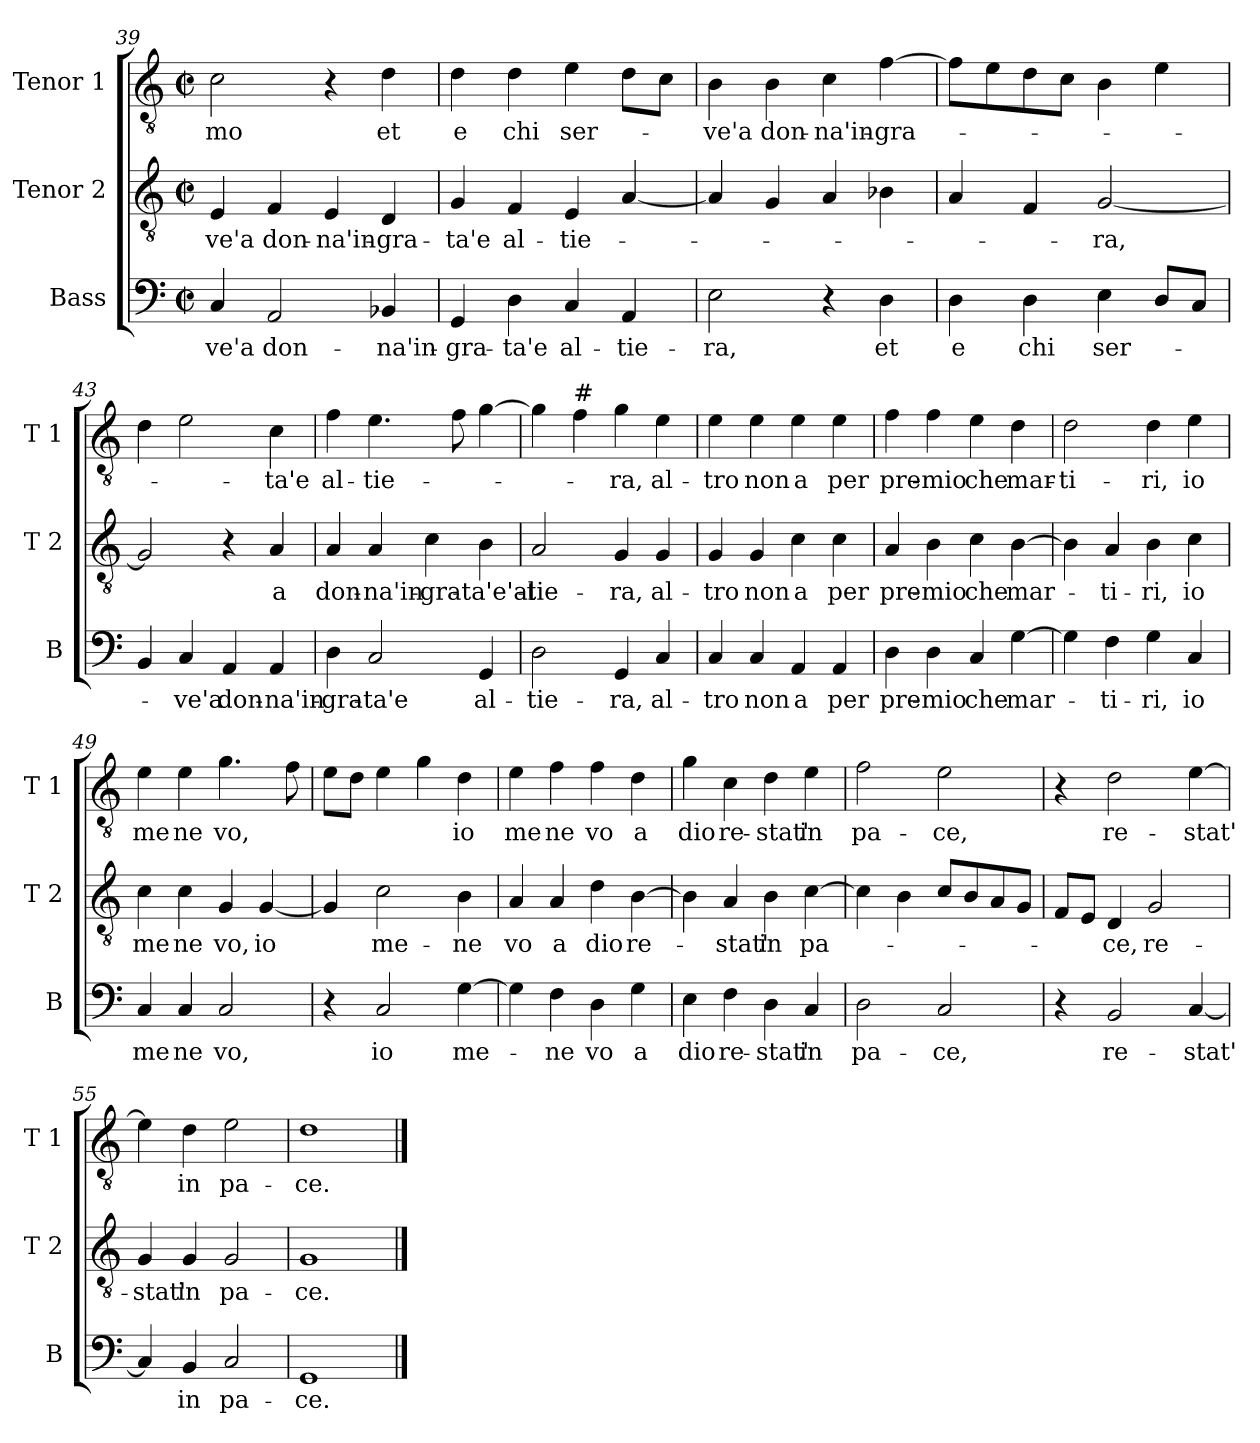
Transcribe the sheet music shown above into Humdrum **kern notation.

**kern	**text	**kern	**text	**kern	**text
*part3	*part3	*part2	*part2	*part1	*part1
*staff3	*staff3	*staff2	*staff2	*staff1	*staff1
*I"Bass	*	*I"Tenor 2	*	*I"Tenor 1	*
*I'B	*	*I'T 2	*	*I'T 1	*
*clefF4	*	*clefGv2	*	*clefGv2	*
*k[]	*	*k[]	*	*k[]	*
*C:	*	*C:	*	*C:	*
*M2/2	*	*M2/2	*	*M2/2	*
*met(c|)	*	*met(c|)	*	*met(c|)	*
=39	=39	=39	=39	=39	=39
!	!LO:LY:b	!	!LO:LY:b	!	!LO:LY:b
4C/	-ve'a	4E/	-ve'a	2c\	-mo
!	!LO:LY:b	!	!LO:LY:b	!	!
2AA/	don-	4F/	don-	.	.
!	!	!	!LO:LY:b	!	!
.	.	4E/	-na'in-	4r	.
!	!LO:LY:b	!	!LO:LY:b	!	!LO:LY:b
4BB-X/	-na'in-	4D/	-gra-	4d\	et
=40	=40	=40	=40	=40	=40
!	!LO:LY:b	!	!LO:LY:b	!	!LO:LY:b
4GG/	-gra-	4G/	-ta'e	4d\	e
!	!LO:LY:b	!	!LO:LY:b	!	!LO:LY:b
4D\	-ta'e	4F/	al-	4d\	chi
!	!LO:LY:b	!	!LO:LY:b	!	!LO:LY:b
4C/	al-	4E/	-tie-	4e\	ser-
!	!LO:LY:b	!	!	!	!
4AA/	-tie-	[4A/	.	8d\L	.
.	.	.	.	8c\J	.
!!LO:LB:g=z
=41	=41	=41	=41	=41	=41
!	!LO:LY:b	!	!	!	!LO:LY:b
2E\	-ra,	4A/]	.	4B\	-ve'a
!	!	!	!	!	!LO:LY:b
.	.	4G/	.	4B\	don-
!	!	!	!	!	!LO:LY:b
4r	.	4A/	.	4c\	-na'in-
!	!LO:LY:b	!	!	!	!LO:LY:b
4D\	et	4B-X\	.	[4f\	-gra-
=42	=42	=42	=42	=42	=42
!	!LO:LY:b	!	!	!	!
4D\	e	4A/	.	8f\L]	.
.	.	.	.	8e\	.
!	!LO:LY:b	!	!	!	!
4D\	chi	4F/	.	8d\	.
.	.	.	.	8c\J	.
!	!LO:LY:b	!	!LO:LY:b	!	!
4E\	ser-	[2G/	-ra,	4B\	.
8D/L	.	.	.	4e\	.
8C/J	.	.	.	.	.
=43	=43	=43	=43	=43	=43
4BB/	.	2G/]	.	4d\	.
!	!LO:LY:b	!	!	!	!
4C/	-ve'a	.	.	2e\	.
!	!LO:LY:b	!	!	!	!
4AA/	don-	4r	.	.	.
!	!LO:LY:b	!	!LO:LY:b	!	!LO:LY:b
4AA/	-na'in-	4A/	a	4c\	-ta'e
=44	=44	=44	=44	=44	=44
!	!LO:LY:b	!	!LO:LY:b	!	!LO:LY:b
4D\	-gra-	4A/	don-	4f\	al-
!	!LO:LY:b	!	!LO:LY:b	!	!LO:LY:b
2C/	-ta'e	4A/	-na'in-	4.e\	-tie-
!	!	!	!LO:LY:b	!	!
.	.	4c\	-gra-	.	.
.	.	.	.	8f\	.
!	!LO:LY:b	!	!LO:LY:b	!	!
4GG/	al-	4B\	-ta'e'al-	[4g\	.
=45	=45	=45	=45	=45	=45
!	!LO:LY:b	!	!LO:LY:b	!	!
2D\	-tie-	2A/	-tie-	4g\]	.
!	!	!	!	!LO:TX:a:t=#	!
.	.	.	.	4f\	.
!	!LO:LY:b	!	!LO:LY:b	!	!LO:LY:b
4GG/	-ra,	4G/	-ra,	4g\	-ra,
!	!LO:LY:b	!	!LO:LY:b	!	!LO:LY:b
4C/	al-	4G/	al-	4e\	al-
!!LO:LB:g=z
=46	=46	=46	=46	=46	=46
!	!LO:LY:b	!	!LO:LY:b	!	!LO:LY:b
4C/	-tro	4G/	-tro	4e\	-tro
!	!LO:LY:b	!	!LO:LY:b	!	!LO:LY:b
4C/	non	4G/	non	4e\	non
!	!LO:LY:b	!	!LO:LY:b	!	!LO:LY:b
4AA/	a	4c\	a	4e\	a
!	!LO:LY:b	!	!LO:LY:b	!	!LO:LY:b
4AA/	per	4c\	per	4e\	per
=47	=47	=47	=47	=47	=47
!	!LO:LY:b	!	!LO:LY:b	!	!LO:LY:b
4D\	pre-	4A/	pre-	4f\	pre-
!	!LO:LY:b	!	!LO:LY:b	!	!LO:LY:b
4D\	-mio	4B\	-mio	4f\	-mio
!	!LO:LY:b	!	!LO:LY:b	!	!LO:LY:b
4C/	che	4c\	che	4e\	che
!	!LO:LY:b	!	!LO:LY:b	!	!LO:LY:b
[4G\	mar-	[4B\	mar-	4d\	mar-
=48	=48	=48	=48	=48	=48
!	!	!	!	!	!LO:LY:b
4G\]	.	4B\]	.	2d\	-ti-
!	!LO:LY:b	!	!LO:LY:b	!	!
4F\	-ti-	4A/	-ti-	.	.
!	!LO:LY:b	!	!LO:LY:b	!	!LO:LY:b
4G\	-ri,	4B\	-ri,	4d\	-ri,
!	!LO:LY:b	!	!LO:LY:b	!	!LO:LY:b
4C/	io	4c\	io	4e\	io
=49	=49	=49	=49	=49	=49
!	!LO:LY:b	!	!LO:LY:b	!	!LO:LY:b
4C/	me	4c\	me	4e\	me
!	!LO:LY:b	!	!LO:LY:b	!	!LO:LY:b
4C/	ne	4c\	ne	4e\	ne
!	!LO:LY:b	!	!LO:LY:b	!	!LO:LY:b
2C/	vo,	4G/	vo,	4.g\	vo,
!	!	!	!LO:LY:b	!	!
.	.	[4G/	io	.	.
.	.	.	.	8f\	.
=50	=50	=50	=50	=50	=50
4r	.	4G/]	.	8e\L	.
.	.	.	.	8d\J	.
!	!LO:LY:b	!	!LO:LY:b	!	!
2C/	io	2c\	me-	4e\	.
.	.	.	.	4g\	.
!	!LO:LY:b	!	!LO:LY:b	!	!LO:LY:b
[4G\	me-	4B\	-ne	4d\	io
!!LO:LB:g=z
=51	=51	=51	=51	=51	=51
!	!	!	!LO:LY:b	!	!LO:LY:b
4G\]	.	4A/	vo	4e\	me
!	!LO:LY:b	!	!LO:LY:b	!	!LO:LY:b
4F\	-ne	4A/	a	4f\	ne
!	!LO:LY:b	!	!LO:LY:b	!	!LO:LY:b
4D\	vo	4d\	dio	4f\	vo
!	!LO:LY:b	!	!LO:LY:b	!	!LO:LY:b
4G\	a	[4B\	re-	4d\	a
=52	=52	=52	=52	=52	=52
!	!LO:LY:b	!	!	!	!LO:LY:b
4E\	dio	4B\]	.	4g\	dio
!	!LO:LY:b	!	!LO:LY:b	!	!LO:LY:b
4F\	re-	4A/	-stat'	4c\	re-
!	!LO:LY:b	!	!LO:LY:b	!	!LO:LY:b
4D\	-stat'	4B\	in	4d\	-stat'
!	!LO:LY:b	!	!LO:LY:b	!	!LO:LY:b
4C/	in	[4c\	pa-	4e\	in
=53	=53	=53	=53	=53	=53
!	!LO:LY:b	!	!	!	!LO:LY:b
2D\	pa-	4c\]	.	2f\	pa-
.	.	4B\	.	.	.
!	!LO:LY:b	!	!	!	!LO:LY:b
2C/	-ce,	8c/L	.	2e\	-ce,
.	.	8B/	.	.	.
.	.	8A/	.	.	.
.	.	8G/J	.	.	.
=54	=54	=54	=54	=54	=54
4r	.	8F/L	.	4r	.
.	.	8E/J	.	.	.
!	!LO:LY:b	!	!LO:LY:b	!	!LO:LY:b
2BB/	re-	4D/	-ce,	2d\	re-
!	!	!	!LO:LY:b	!	!
.	.	2G/	re-	.	.
!	!LO:LY:b	!	!	!	!LO:LY:b
[4C/	-stat'	.	.	[4e\	-stat'
=55	=55	=55	=55	=55	=55
!	!	!	!LO:LY:b	!	!
4C/]	.	4G/	-stat'	4e\]	.
!	!LO:LY:b	!	!LO:LY:b	!	!LO:LY:b
4BB/	in	4G/	in	4d\	in
!	!LO:LY:b	!	!LO:LY:b	!	!LO:LY:b
2C/	pa-	2G/	pa-	2e\	pa-
=56	=56	=56	=56	=56	=56
!	!LO:LY:b	!	!LO:LY:b	!	!LO:LY:b
1GG	-ce.	1G	-ce.	1d	-ce.
==	==	==	==	==	==
*-	*-	*-	*-	*-	*-
